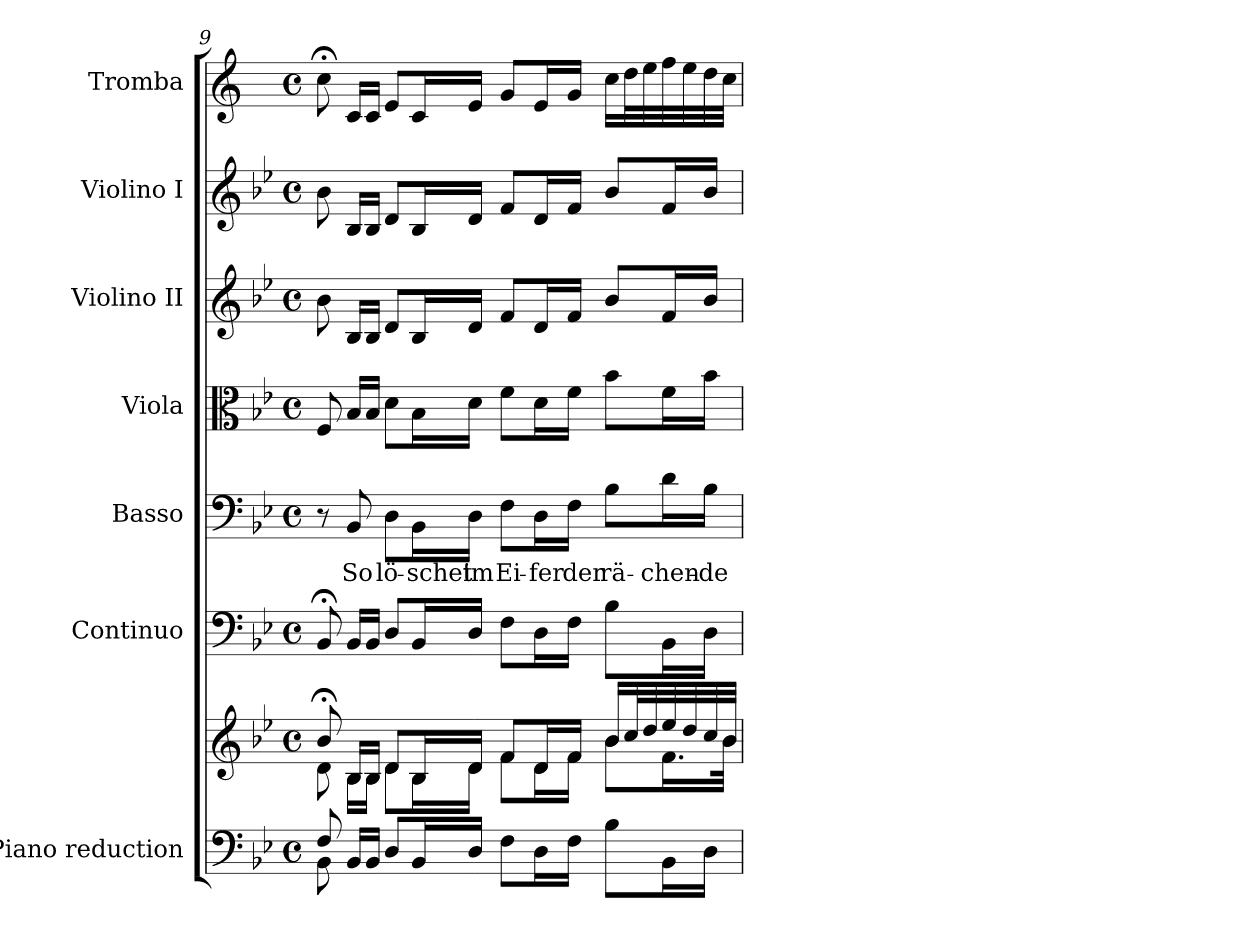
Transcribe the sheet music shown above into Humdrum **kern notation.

**kern	**kern	**kern	**kern	**text	**kern	**kern	**kern	**kern
*part7	*part7	*part6	*part5	*part5	*part4	*part3	*part2	*part1
*staff8	*staff7	*staff6	*staff5	*staff5	*staff4	*staff3	*staff2	*staff1
*I"Piano reduction	*	*I"Continuo	*I"Basso	*	*I"Viola	*I"Violino II	*I"Violino I	*I"Tromba
*I'Pno	*	*	*	*	*	*	*	*
*clefF4	*clefG2	*clefF4	*clefF4	*	*clefC3	*clefG2	*clefG2	*clefG2
*	*	*	*	*	*	*	*	*ITrd1c2
*k[b-e-]	*k[b-e-]	*k[b-e-]	*k[b-e-]	*	*k[b-e-]	*k[b-e-]	*k[b-e-]	*k[b-e-]
*M4/4	*M4/4	*M4/4	*M4/4	*	*M4/4	*M4/4	*M4/4	*M4/4
*met(c)	*met(c)	*met(c)	*met(c)	*	*met(c)	*met(c)	*met(c)	*met(c)
=9	=9	=9	=9	=9	=9	=9	=9	=9
*^	*^	*	*	*	*	*	*	*
8F/	8BB-\	8b-;</	8d\	8BB-;/	8r	.	8F/	8b-\	8b-\	8b-;<\
!	!	!	!	!	!	!LO:LY:b	!	!	!	!
16BB-/LL	8ryy	16B-/LL	16B-\LL	16BB-/LL	8BB-/	So	16B-/LL	16B-/LL	16B-/LL	16B-/LL
16BB-/JJ	.	16B-/JJ	16B-\JJ	16BB-/JJ	.	.	16B-/JJ	16B-/JJ	16B-/JJ	16B-/JJ
!	!	!	!	!	!	!LO:LY:b	!	!	!	!
8D/L	4ryy	8d/L	8d\L	8D/L	8D\L	lö-	8d\L	8d/L	8d/L	8d/L
!	!	!	!	!	!	!LO:LY:b	!	!	!	!
16BB-/L	.	16B-/L	16B-\L	16BB-/L	16BB-\L	schet	16B-\L	16B-/L	16B-/L	16B-/L
!	!	!	!	!	!	!LO:LY:b	!	!	!	!
16D/JJ	.	16d/JJ	16d\JJ	16D/JJ	16D\JJ	im	16d\JJ	16d/JJ	16d/JJ	16d/JJ
!	!	!	!	!	!	!LO:LY:b	!	!	!	!
8F\L	2ryy	8f/L	8f\L	8F\L	8F\L	Ei-	8f\L	8f/L	8f/L	8f/L
!	!	!	!	!	!	!LO:LY:b	!	!	!	!
16D\L	.	16d/L	16d\L	16D\L	16D\L	fer	16d\L	16d/L	16d/L	16d/L
!	!	!	!	!	!	!LO:LY:b	!	!	!	!
16F\JJ	.	16f/JJ	16f\JJ	16F\JJ	16F\JJ	der	16f\JJ	16f/JJ	16f/JJ	16f/JJ
!	!	!	!	!	!	!LO:LY:b	!	!	!	!
8B-\L	.	16b-/LL	8b-\L	8B-\L	8B-\L	rä-	8b-\L	8b-/L	8b-/L	16b-\LL
.	.	32cc/L	.	.	.	.	.	.	.	32cc\L
.	.	32dd/	.	.	.	.	.	.	.	32dd\
!	!	!	!	!	!	!LO:LY:b	!	!	!	!
16BB-\L	.	32ee-/	16.f\L	16BB-\L	16d\L	chen-	16f\L	16f/L	16f/L	32ee-\
.	.	32dd/	.	.	.	.	.	.	.	32dd\
!	!	!	!	!	!	!LO:LY:b	!	!	!	!
16D\JJ	.	32cc/	.	16D\JJ	16B-\JJ	de	16b-\JJ	16b-/JJ	16b-/JJ	32cc\
.	.	32b-/JJJ	32b-\JJk	.	.	.	.	.	.	32b-\JJJ
*v	*v	*	*	*	*	*	*	*	*	*
*	*v	*v	*	*	*	*	*	*	*
=	=	=	=	=	=	=	=	=
*-	*-	*-	*-	*-	*-	*-	*-	*-
